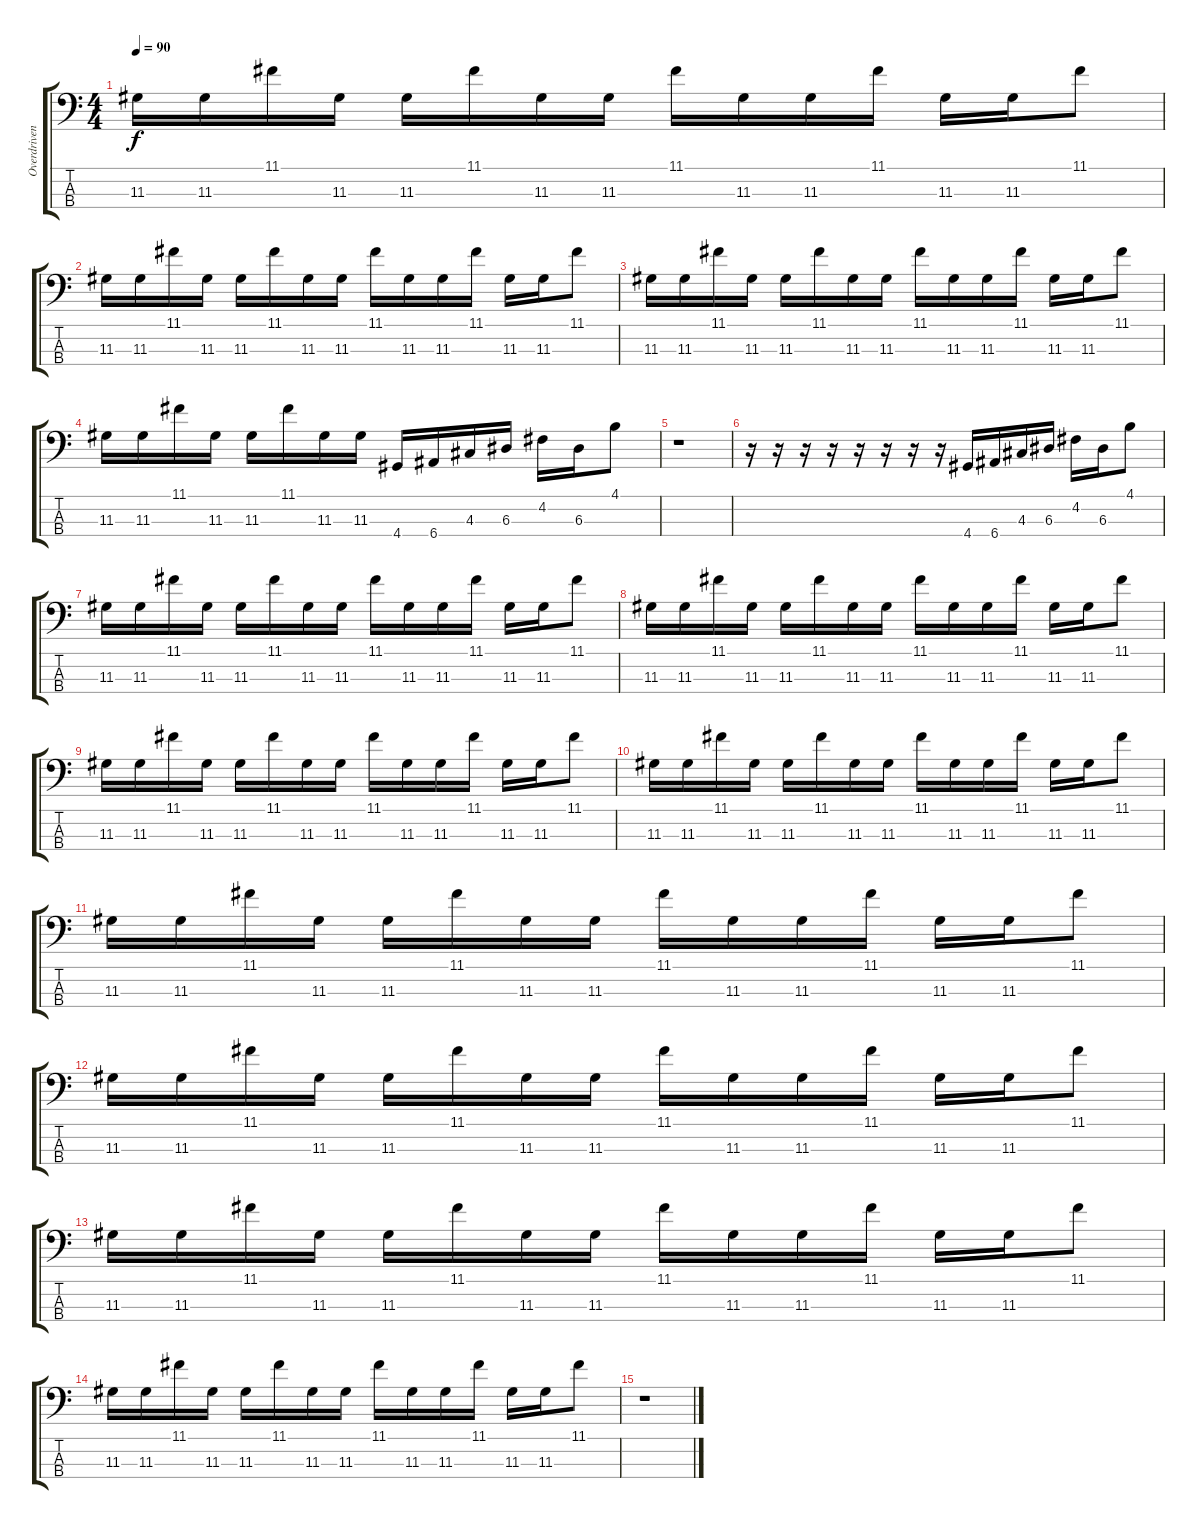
\track ("Overdriven bass" "Overdriven") {instrument slapbass2}
\staff {score tabs}
\tuning (G2 D2 A1 E1) {hide}
\ts (4 4)
\tempo 90
\clef f4
\ks c
11.3.16{dy f} 11.3.16 11.1.16 11.3.16 11.3.16 11.1.16 11.3.16 11.3.16 11.1.16 11.3.16 11.3.16 11.1.16 11.3.16 11.3.16 11.1.8 |
11.3.16 11.3.16 11.1.16 11.3.16 11.3.16 11.1.16 11.3.16 11.3.16 11.1.16 11.3.16 11.3.16 11.1.16 11.3.16 11.3.16 11.1.8 |
11.3.16 11.3.16 11.1.16 11.3.16 11.3.16 11.1.16 11.3.16 11.3.16 11.1.16 11.3.16 11.3.16 11.1.16 11.3.16 11.3.16 11.1.8 |
11.3.16 11.3.16 11.1.16 11.3.16 11.3.16 11.1.16 11.3.16 11.3.16 4.4.16 6.4.16 4.3.16 6.3.16 4.2.16 6.3.16 4.1.8 |
r.1 |
r.16 r.16 r.16 r.16 r.16 r.16 r.16 r.16 4.4.16 6.4.16 4.3.16 6.3.16 4.2.16 6.3.16 4.1.8 |
11.3.16 11.3.16 11.1.16 11.3.16 11.3.16 11.1.16 11.3.16 11.3.16 11.1.16 11.3.16 11.3.16 11.1.16 11.3.16 11.3.16 11.1.8 |
11.3.16 11.3.16 11.1.16 11.3.16 11.3.16 11.1.16 11.3.16 11.3.16 11.1.16 11.3.16 11.3.16 11.1.16 11.3.16 11.3.16 11.1.8 |
11.3.16 11.3.16 11.1.16 11.3.16 11.3.16 11.1.16 11.3.16 11.3.16 11.1.16 11.3.16 11.3.16 11.1.16 11.3.16 11.3.16 11.1.8 |
11.3.16 11.3.16 11.1.16 11.3.16 11.3.16 11.1.16 11.3.16 11.3.16 11.1.16 11.3.16 11.3.16 11.1.16 11.3.16 11.3.16 11.1.8 |
11.3.16 11.3.16 11.1.16 11.3.16 11.3.16 11.1.16 11.3.16 11.3.16 11.1.16 11.3.16 11.3.16 11.1.16 11.3.16 11.3.16 11.1.8 |
11.3.16 11.3.16 11.1.16 11.3.16 11.3.16 11.1.16 11.3.16 11.3.16 11.1.16 11.3.16 11.3.16 11.1.16 11.3.16 11.3.16 11.1.8 |
11.3.16 11.3.16 11.1.16 11.3.16 11.3.16 11.1.16 11.3.16 11.3.16 11.1.16 11.3.16 11.3.16 11.1.16 11.3.16 11.3.16 11.1.8 |
11.3.16 11.3.16 11.1.16 11.3.16 11.3.16 11.1.16 11.3.16 11.3.16 11.1.16 11.3.16 11.3.16 11.1.16 11.3.16 11.3.16 11.1.8 |
r.1
